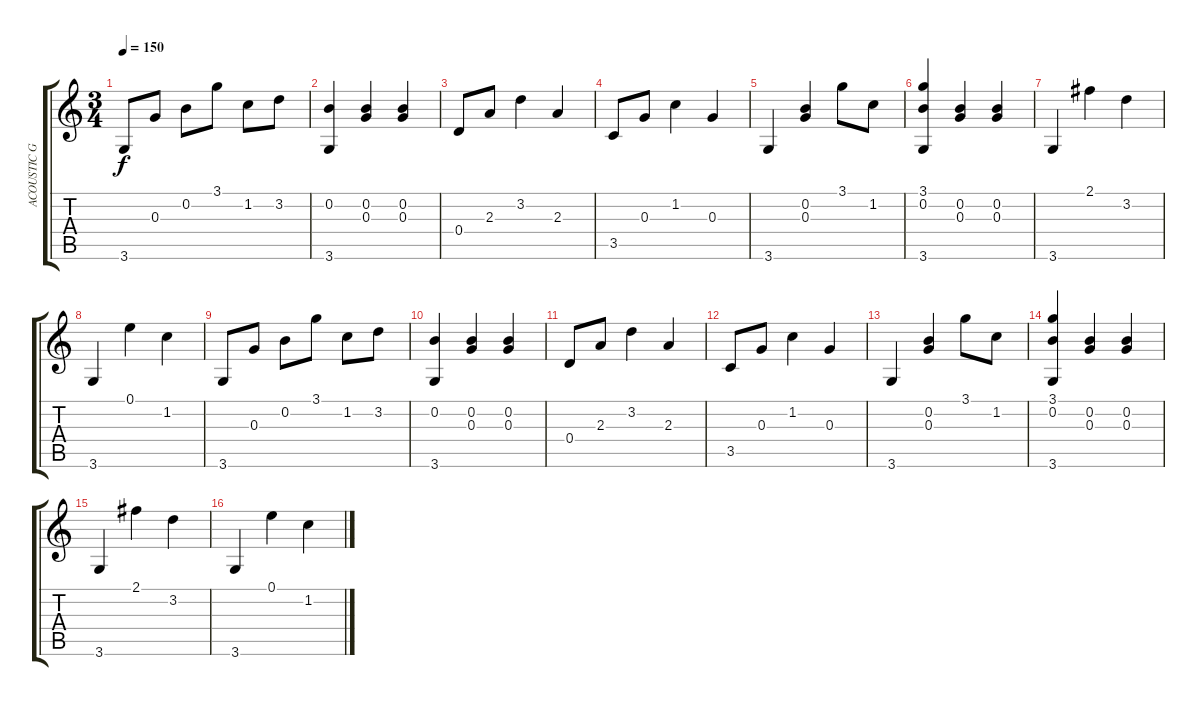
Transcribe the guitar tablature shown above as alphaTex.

\track ("ACOUSTIC GUITAR (Keith Richard)" "ACOUSTIC G") {instrument acousticguitarsteel}
\staff {score tabs}
\tuning (E4 B3 G3 D3 A2 E2) {hide}
\ts (3 4)
\tempo 150
\clef g2
\ks c
3.6.8{dy f} 0.3.8 0.2.8 3.1.8 1.2.8 3.2.8 |
(0.2 3.6).4 (0.2 0.3).4 (0.2 0.3).4 |
0.4.8 2.3.8 3.2.4 2.3.4 |
3.5.8 0.3.8 1.2.4 0.3.4 |
3.6.4 (0.2 0.3).4 3.1.8 1.2.8 |
(3.1 0.2 3.6).4 (0.2 0.3).4 (0.2 0.3).4 |
3.6.4 2.1.4 3.2.4 |
3.6.4 0.1.4 1.2.4 |
3.6.8 0.3.8 0.2.8 3.1.8 1.2.8 3.2.8 |
(0.2 3.6).4 (0.2 0.3).4 (0.2 0.3).4 |
0.4.8 2.3.8 3.2.4 2.3.4 |
3.5.8 0.3.8 1.2.4 0.3.4 |
3.6.4 (0.2 0.3).4 3.1.8 1.2.8 |
(3.1 0.2 3.6).4 (0.2 0.3).4 (0.2 0.3).4 |
3.6.4 2.1.4 3.2.4 |
3.6.4 0.1.4 1.2.4
